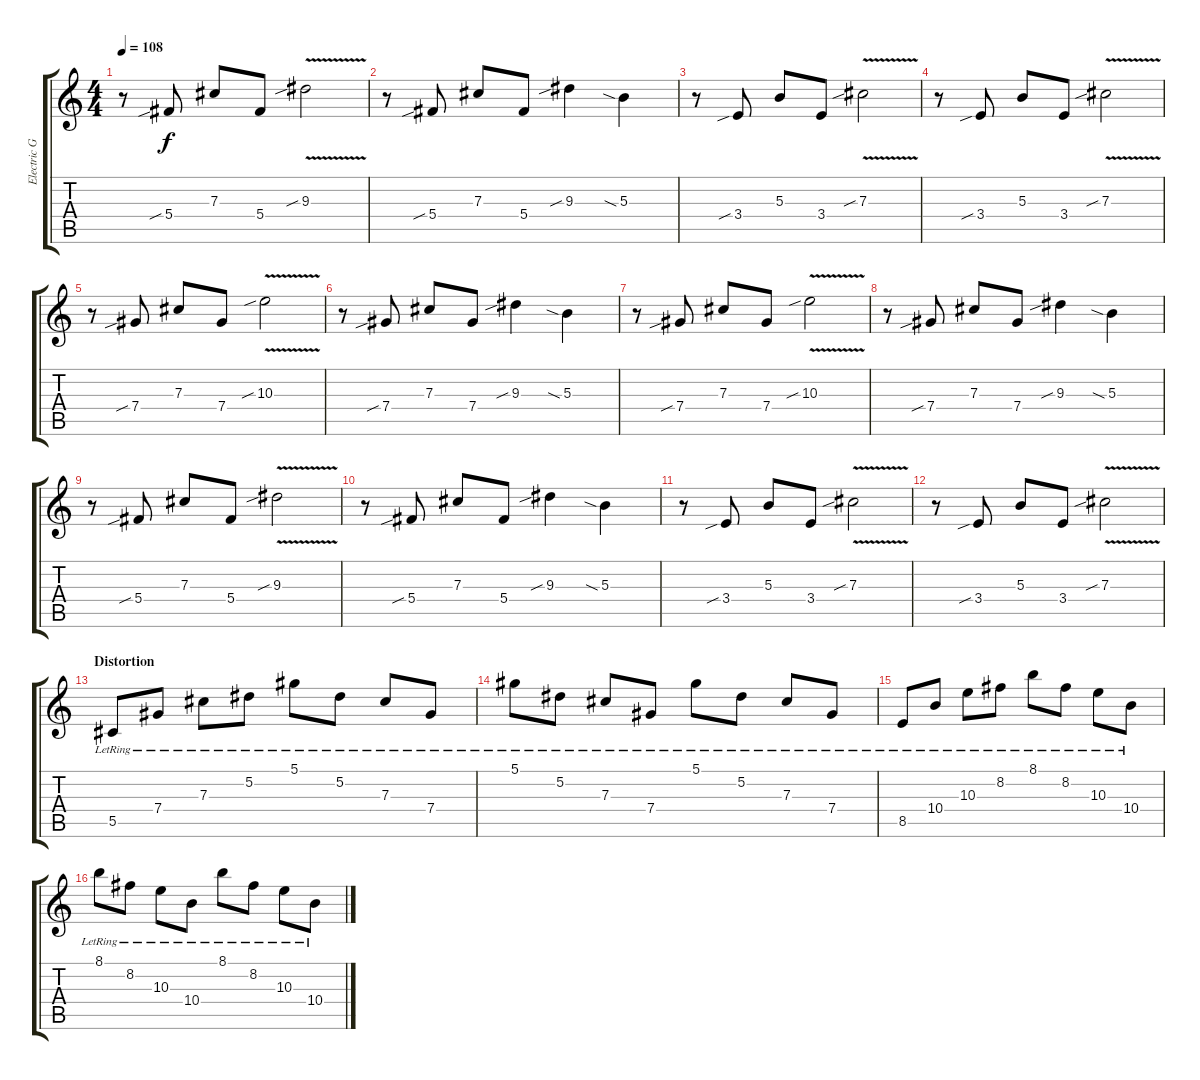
\track ("Electric Guitar 2" "Electric G") {instrument distortionguitar}
\staff {score tabs}
\tuning (Eb4 Bb3 Gb3 Db3 Ab2 Eb2) {hide}
\ts (4 4)
\tempo 108
\clef g2
\ks c
r.8{dy f} 5.4{sib}.8 7.3.8 5.4.8 9.3{v sib}.2 |
r.8 5.4{sib}.8 7.3.8 5.4.8 9.3{sib}.4 5.3{sia}.4 |
r.8 3.4{sib}.8 5.3.8 3.4.8 7.3{v sib}.2 |
r.8 3.4{sib}.8 5.3.8 3.4.8 7.3{v sib}.2 |
r.8 7.4{sib}.8 7.3.8 7.4.8 10.3{v sib}.2 |
r.8 7.4{sib}.8 7.3.8 7.4.8 9.3{sib}.4 5.3{sia}.4 |
r.8 7.4{sib}.8 7.3.8 7.4.8 10.3{v sib}.2 |
r.8 7.4{sib}.8 7.3.8 7.4.8 9.3{sib}.4 5.3{sia}.4 |
r.8 5.4{sib}.8 7.3.8 5.4.8 9.3{v sib}.2 |
r.8 5.4{sib}.8 7.3.8 5.4.8 9.3{sib}.4 5.3{sia}.4 |
r.8 3.4{sib}.8 5.3.8 3.4.8 7.3{v sib}.2 |
r.8 3.4{sib}.8 5.3.8 3.4.8 7.3{v sib}.2 |
\section ("" "Distortion")
5.5{lr}.8 7.4{lr}.8 7.3{lr}.8 5.2{lr}.8 5.1{lr}.8 5.2{lr}.8 7.3{lr}.8 7.4{lr}.8 |
5.1{lr}.8 5.2{lr}.8 7.3{lr}.8 7.4{lr}.8 5.1{lr}.8 5.2{lr}.8 7.3{lr}.8 7.4{lr}.8 |
8.5{lr}.8 10.4{lr}.8 10.3{lr}.8 8.2{lr}.8 8.1{lr}.8 8.2{lr}.8 10.3{lr}.8 10.4{lr}.8 |
8.1{lr}.8 8.2{lr}.8 10.3{lr}.8 10.4{lr}.8 8.1{lr}.8 8.2{lr}.8 10.3{lr}.8 10.4{lr}.8
